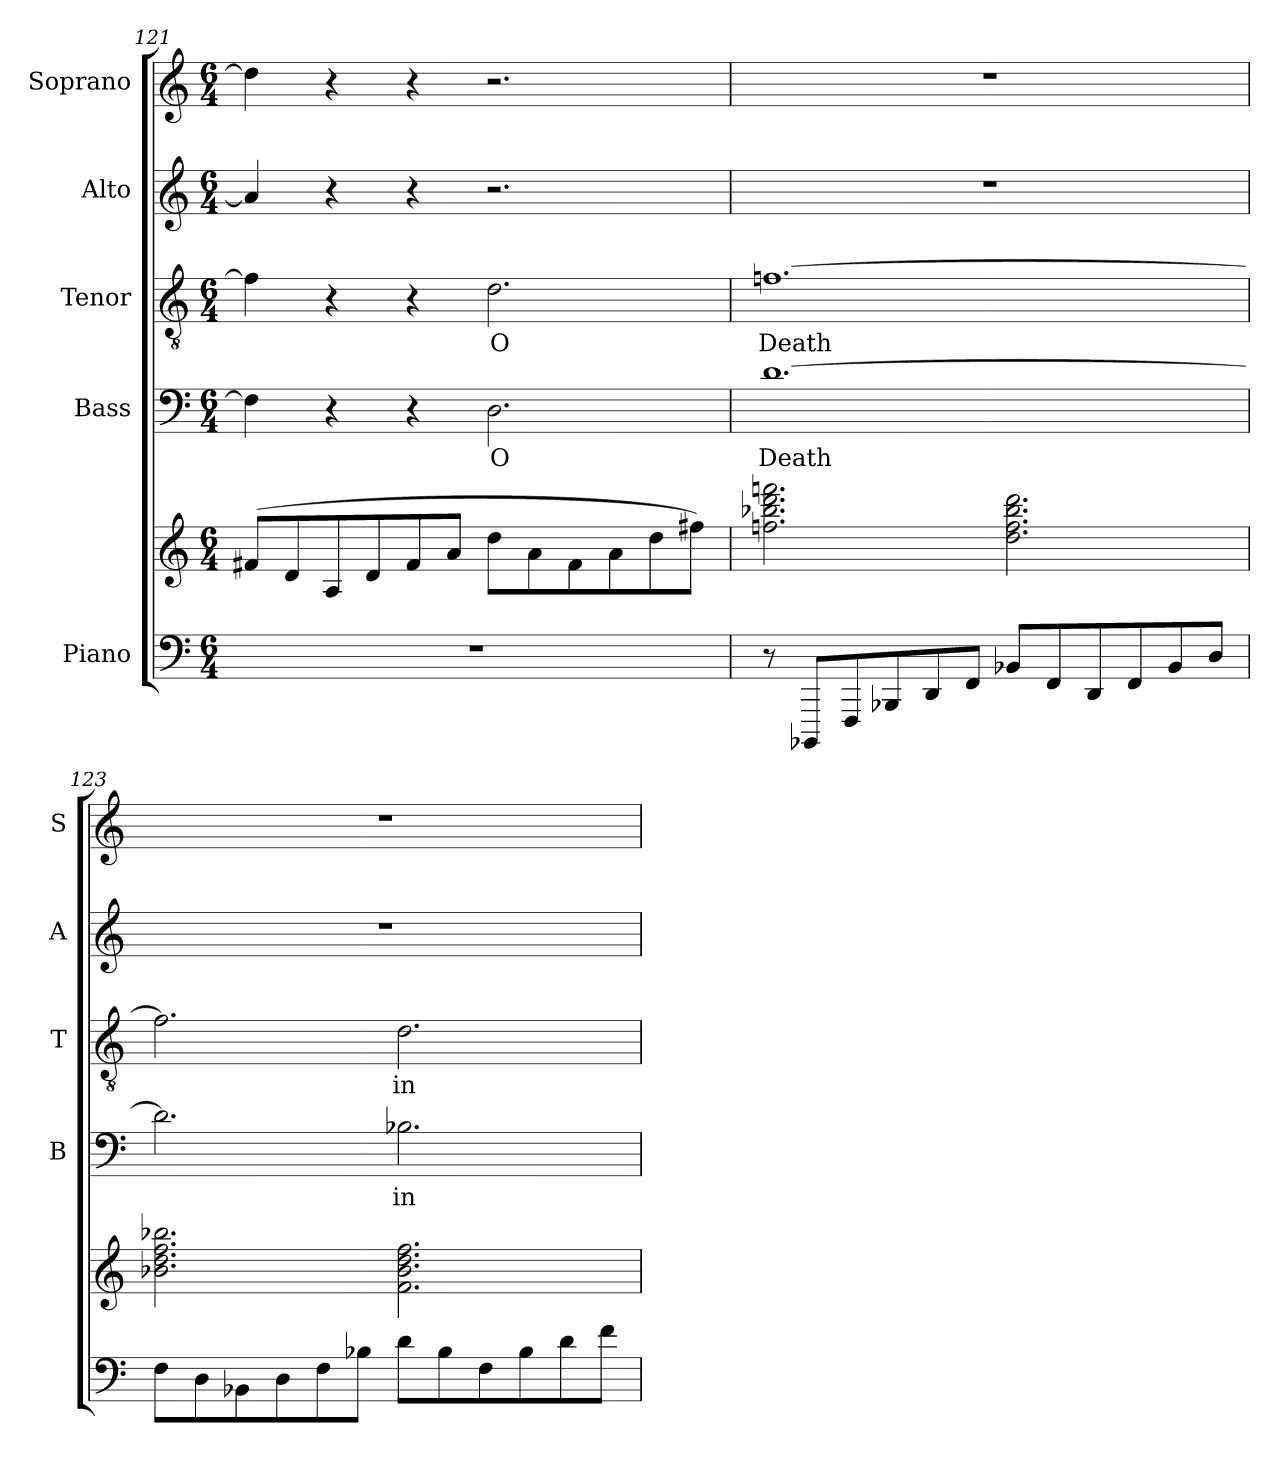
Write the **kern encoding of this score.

**kern	**kern	**kern	**text	**kern	**text	**kern	**kern
*part5	*part5	*part4	*part4	*part3	*part3	*part2	*part1
*staff6	*staff5	*staff4	*staff4	*staff3	*staff3	*staff2	*staff1
*I"Piano	*	*I"Bass	*	*I"Tenor	*	*I"Alto	*I"Soprano
*	*	*I'B	*	*I'T	*	*I'A	*I'S
*clefF4	*clefG2	*clefF4	*	*clefGv2	*	*clefG2	*clefG2
*k[]	*k[]	*k[]	*	*k[]	*	*k[]	*k[]
*C:	*C:	*C:	*	*C:	*	*C:	*C:
*M6/4	*M6/4	*M6/4	*	*M6/4	*	*M6/4	*M6/4
=121	=121	=121	=121	=121	=121	=121	=121
!LO:N:vis=1	!	!	!	!	!	!	!
1.r	(>8f#XL	4F#]	.	4f#]	.	4a]	4dd]
.	8d	.	.	.	.	.	.
.	8A	4r	.	4r	.	4r	4r
.	8d	.	.	.	.	.	.
.	8f#	4r	.	4r	.	4r	4r
.	8aJ	.	.	.	.	.	.
!	!	!	!LO:LY:b	!	!LO:LY:b	!	!
.	8ddL	2.D	O	2.d	O	2.r	2.r
.	8a	.	.	.	.	.	.
.	8f#	.	.	.	.	.	.
.	8a	.	.	.	.	.	.
.	8dd	.	.	.	.	.	.
.	8ff#XJ)	.	.	.	.	.	.
=122	=122	=122	=122	=122	=122	=122	=122
!	!	!	!LO:LY:b	!	!LO:LY:b	!LO:N:vis=1	!LO:N:vis=1
8r	2.ffn 2.bb-X 2.ddd 2.fffn	[1.d	Death	[1.fn	Death	1.r	1.r
8BBBB-XL	.	.	.	.	.	.	.
8FFF	.	.	.	.	.	.	.
8BBB-X	.	.	.	.	.	.	.
8DD	.	.	.	.	.	.	.
8FFJ	.	.	.	.	.	.	.
8BB-XL	2.dd 2.ff 2.bb- 2.ddd	.	.	.	.	.	.
8FF	.	.	.	.	.	.	.
8DD	.	.	.	.	.	.	.
8FF	.	.	.	.	.	.	.
8BB-	.	.	.	.	.	.	.
8DJ	.	.	.	.	.	.	.
=123	=123	=123	=123	=123	=123	=123	=123
!	!	!	!	!	!	!LO:N:vis=1	!LO:N:vis=1
8FL	2.b-X 2.dd 2.ff 2.bb-X	2.d]	.	2.f]	.	1.r	1.r
8D	.	.	.	.	.	.	.
8BB-X	.	.	.	.	.	.	.
8D	.	.	.	.	.	.	.
8F	.	.	.	.	.	.	.
8B-XJ	.	.	.	.	.	.	.
!	!	!	!LO:LY:b	!	!LO:LY:b	!	!
8dL	2.f 2.b- 2.dd 2.ff	2.B-X	in	2.d	in	.	.
8B-	.	.	.	.	.	.	.
8F	.	.	.	.	.	.	.
8B-	.	.	.	.	.	.	.
8d	.	.	.	.	.	.	.
8fJ	.	.	.	.	.	.	.
=	=	=	=	=	=	=	=
*-	*-	*-	*-	*-	*-	*-	*-
